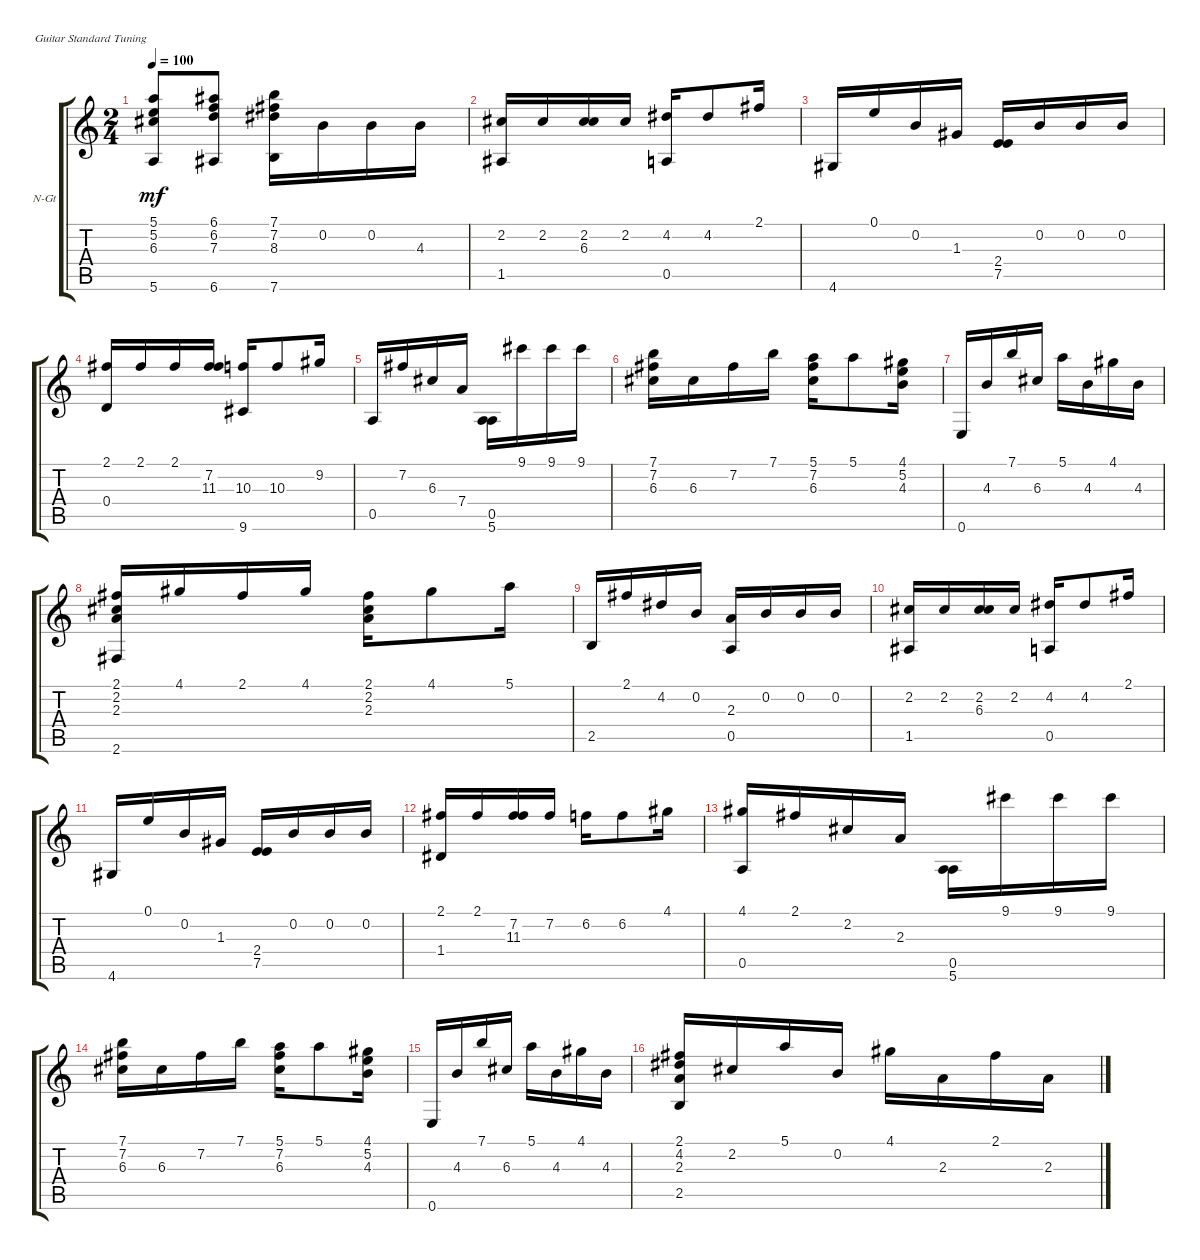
\bracketExtendMode groupsimilarinstruments
\firstSystemTrackNameOrientation horizontal
\otherSystemsTrackNameOrientation horizontal
\track ("Dilermando Reis" "N-Gt") {instrument acousticguitarnylon}
\staff {score tabs}
\tuning (E4 B3 G3 D3 A2 E2)
\ts (2 4)
\tempo 100
\clef g2
\ks c
(5.1 5.2 6.3 5.6).8{dy mf} (6.1 6.2 7.3 6.6).8 (7.1 7.2 8.3 7.6).16 0.2.16 0.2.16 4.3.16 |
(2.2 1.5).16 2.2.16 (2.2 6.3).16 2.2.16 (4.2 0.5).16 4.2.8 2.1.16 |
4.6.16 0.1.16 0.2.16 1.3.16 (2.4 7.5).16 0.2.16 0.2.16 0.2.16 |
(2.1 0.4).16 2.1.16 2.1.16 (7.2 11.3).16 (10.3 9.6).16 10.3.8 9.2.16 |
0.5.16 7.2.16 6.3.16 7.4.16 (0.5 5.6).16 9.1.16 9.1.16 9.1.16 |
(7.1 7.2 6.3).16 6.3.16 7.2.16 7.1.16 (5.1 7.2 6.3).16 5.1.8 (4.1 5.2 4.3).16 |
0.6.16 4.3.16 7.1.16 6.3.16 5.1.16 4.3.16 4.1.16 4.3.16 |
(2.1 2.2 2.3 2.6).16 4.1.16 2.1.16 4.1.16 (2.1 2.2 2.3).16 4.1.8 5.1.16 |
2.5.16 2.1.16 4.2.16 0.2.16 (2.3 0.5).16 0.2.16 0.2.16 0.2.16 |
(2.2 1.5).16 2.2.16 (2.2 6.3).16 2.2.16 (4.2 0.5).16 4.2.8 2.1.16 |
4.6.16 0.1.16 0.2.16 1.3.16 (2.4 7.5).16 0.2.16 0.2.16 0.2.16 |
(2.1 1.4).16 2.1.16 (7.2 11.3).16 7.2.16 6.2.16 6.2.8 4.1.16 |
(4.1 0.5).16 2.1.16 2.2.16 2.3.16 (0.5 5.6).16 9.1.16 9.1.16 9.1.16 |
(7.1 7.2 6.3).16 6.3.16 7.2.16 7.1.16 (5.1 7.2 6.3).16 5.1.8 (4.1 5.2 4.3).16 |
0.6.16 4.3.16 7.1.16 6.3.16 5.1.16 4.3.16 4.1.16 4.3.16 |
(2.1 4.2 2.3 2.5).16 2.2.16 5.1.16 0.2.16 4.1.16 2.3.16 2.1.16 2.3.16
